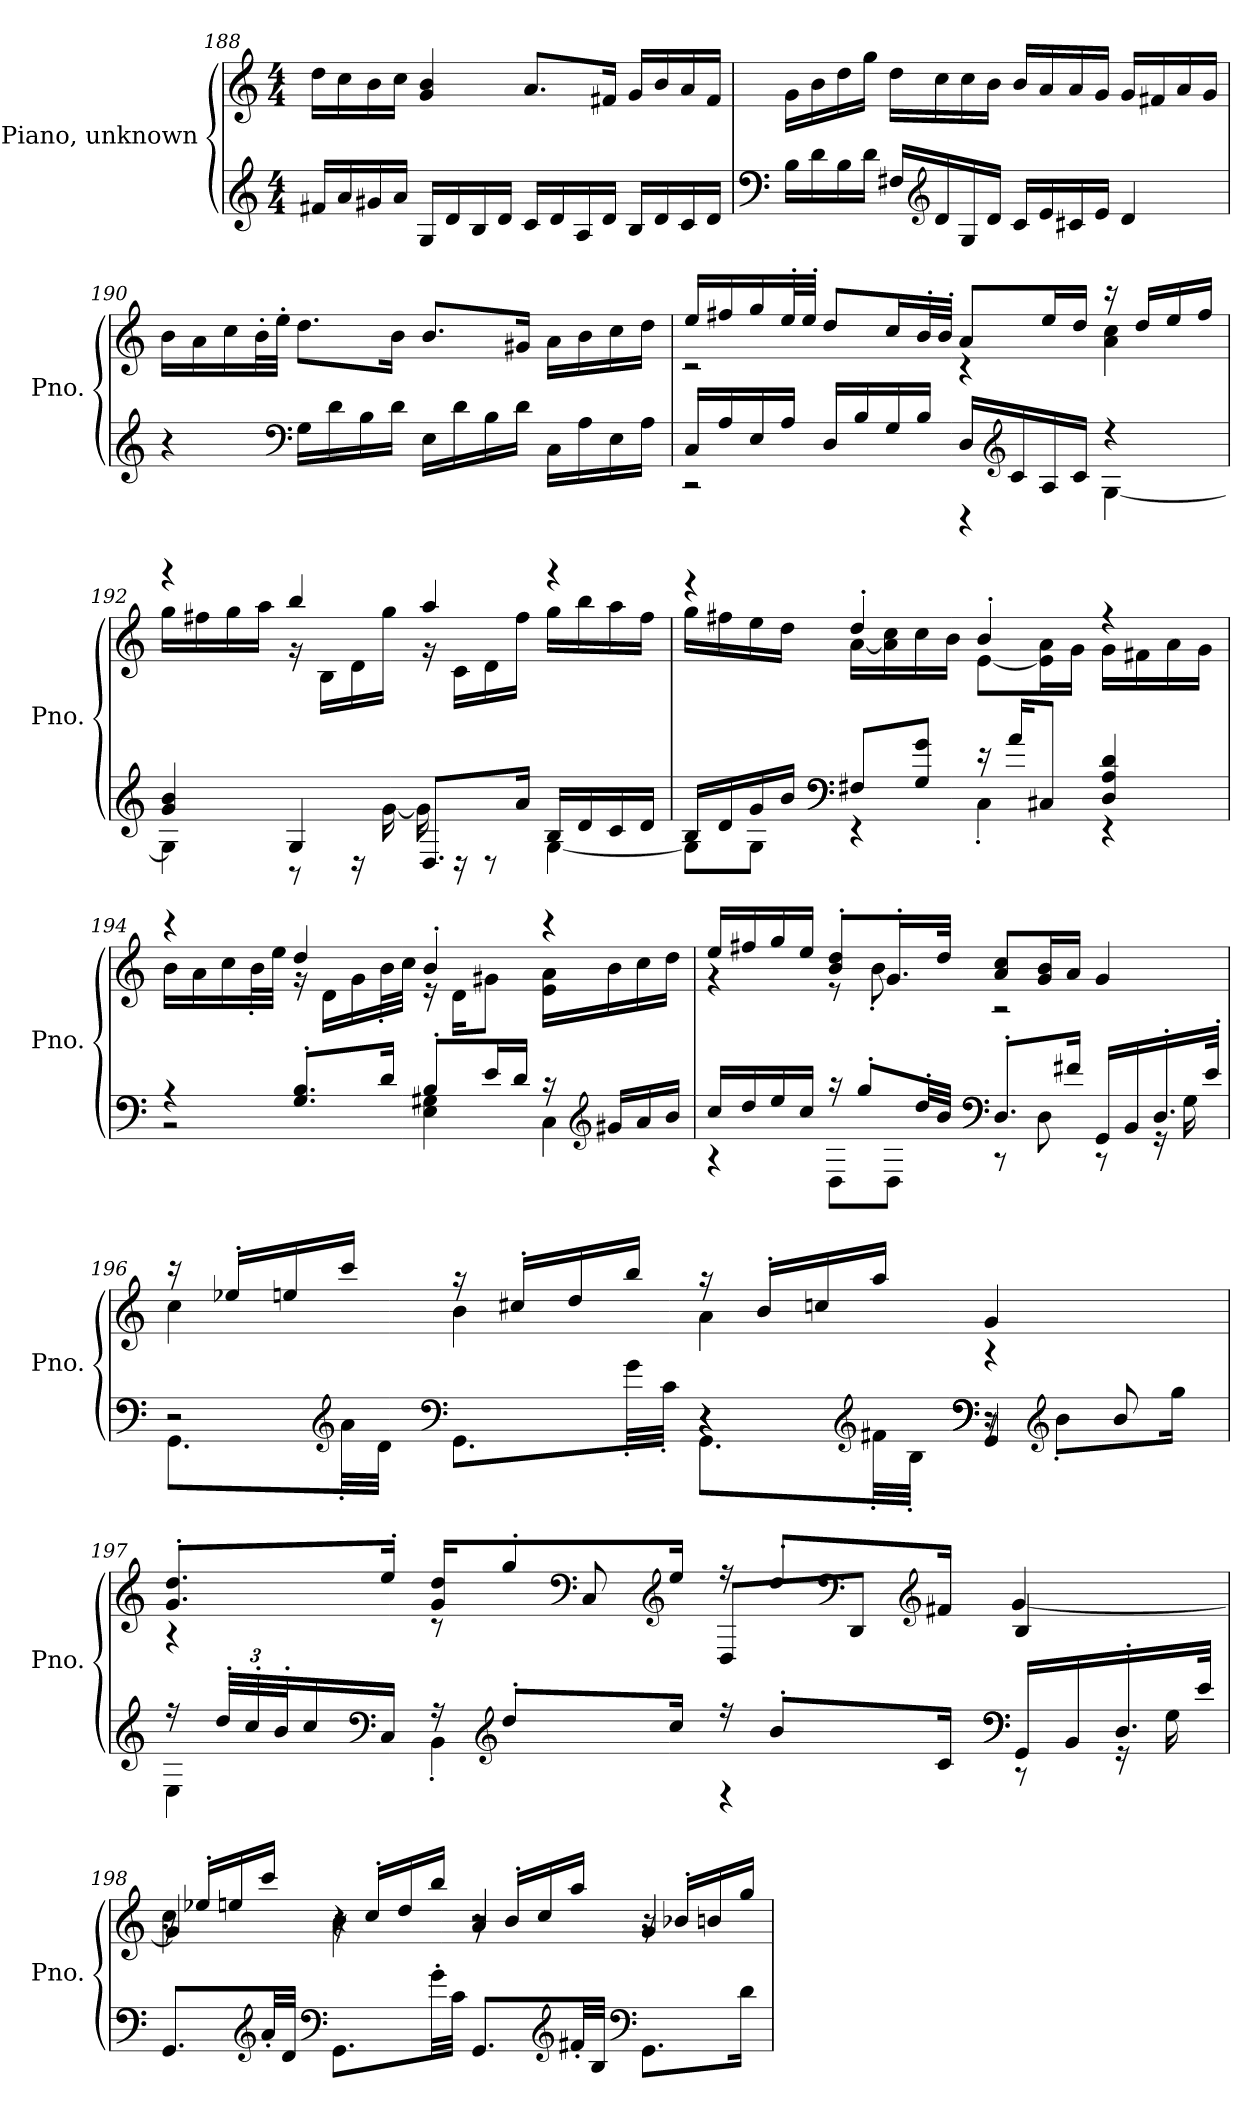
**kern	**kern
*part1	*part1
*staff2	*staff1
*I"Piano, unknown	*
*I'Pno.	*
*clefG2	*clefG2
*k[]	*k[]
*M4/4	*M4/4
=188	=188
16f#X/LL	16dd\LL
16a/	16cc\
16g#X/	16b\
16a/JJ	16cc\JJ
16G/LL	4g/ 4b/
16d/	.
16B/	.
16d/JJ	.
16c/LL	8.a/L
16d/	.
16A/	.
16d/JJ	16f#X/Jk
16B/LL	16g/LL
16d/	16b/
16c/	16a/
16d/JJ	16f#/JJ
!!LO:PB:g=z
=189	=189
*clefF4	*
16B\LL	16g\LL
16d\	16b\
16B\	16dd\
16d\JJ	16gg\JJ
16F#X/LL	16dd\LL
*clefG2	*
16d/	16cc\
16G/	16cc\
16d/JJ	16b\JJ
16c/LL	16b/LL
16e/	16a/
16c#X/	16a/
16e/JJ	16g/JJ
4d/	16g/LL
.	16f#X/
.	16a/
.	16g/JJ
=190	=190
4r	16b\LL
.	16a\
.	16cc\
.	32b'\L
.	32ee'\JJJ
*clefF4	*
16G\LL	8.dd\L
16d\	.
16B\	.
16d\JJ	16b\Jk
16E\LL	8.b/L
16d\	.
16B\	.
16d\JJ	16g#X/Jk
16C\LL	16a\LL
16A\	16b\
16E\	16cc\
16A\JJ	16dd\JJ
!!LO:LB:g=z
=191	=191
*^	*^
16C/LL	2r	16ee/LL	2r
16A/	.	16ff#X/	.
16E/	.	16gg/	.
16A/JJ	.	32ee'/L	.
.	.	32ee'/JJJ	.
16D/LL	.	8dd/L	.
16B/	.	.	.
16G/	.	16cc/L	.
16B/JJ	.	32b'/L	.
.	.	32b'/JJJ	.
16D/LL	4r	8a/L	4r
*clefG2	*	*	*
16c/	.	.	.
16A/	.	16ee/L	.
16c/JJ	.	16dd/JJ	.
4r	[4G\	16r	4a\ 4cc\
.	.	16dd/LL	.
.	.	16ee/	.
.	.	16ff#/JJ	.
=192	=192	=192	=192
4g/ 4b/	4G\]	4r	16gg\LL
.	.	.	16ff#X\
.	.	.	16gg\
.	.	.	16aa\JJ
4G/	8r	4bb/	16r
.	.	.	16B\LL
.	16r	.	16d\
.	[16g\	.	16gg\JJ
8.D/L	16g\]	4aa/	16r
.	16r	.	16c\LL
.	8r	.	16d\
16a/Jk	.	.	16ff#\JJ
16B/LL	[4G\	4r	16gg\LL
16d/	.	.	16bb\
16c/	.	.	16aa\
16d/JJ	.	.	16ff#\JJ
!!LO:LB:g=z	!!
=193	=193	=193	=193
16B/LL	8G\L]	4r	16gg\LL
16d/	.	.	16ff#X\
16g/	8G\J	.	16ee\
16b/JJ	.	.	16dd\JJ
*clefF4	*	*	*
8F#X/L	4r	4dd'/	[16a\LL
.	.	.	16a\] 16cc\
8G/ 8g/J	.	.	16cc\
.	.	.	16b\JJ
16r	4C'\	4b'/	[8e\L
16a/KL	.	.	.
8C#X/J	.	.	16e\] 16a\L
.	.	.	16g\JJ
4D/ 4A/ 4d/	4r	4r	16g\LL
.	.	.	16f#X\
.	.	.	16a\
.	.	.	16g\JJ
=194	=194	=194	=194
4r	2r	4r	16b\LL
.	.	.	16a\
.	.	.	16cc\
.	.	.	32b'\L
.	.	.	32ee\JJJ
8.G/' 8.B/'L	.	4dd/	16r
.	.	.	16d\LL
.	.	.	16g\
16d/Jk	.	.	32b'\L
.	.	.	32cc\JJJ
8B'/L	4E\ 4G#X\	4b'/	16r
.	.	.	16d\KL
16e/L	.	.	8g#X\J
16d/JJ	.	.	.
16r	4C\	4r	16e\ 16a\LL
*clefG2	*	*	*
16g#X/LL	.	.	16b\
16a/	.	.	16cc\
16b/JJ	.	.	16dd\JJ
!!LO:LB:g=z	!!
=195	=195	=195	=195
16cc/LL	4r	16ee/LL	4r
16dd/	.	16ff#X/	.
16ee/	.	16gg/	.
16cc/JJ	.	16ee/JJ	.
16r	8D\L	8b/' 8dd/'L	8r
8gg'/L	.	.	.
.	8D\J	16.g'/L	8b'\
32dd'/LL	.	.	.
32b/JJJ	.	32dd/JJk	.
*clefF4	*	*	*
8.D'/L	8r	8a/ 8cc/L	2r
.	8D\	16g/ 16b/L	.
16f#X/Jk	.	16a/JJ	.
16GG/LL	8r	4g/	.
16BB/	.	.	.
16.D'/	16r	.	.
.	16G\	.	.
32e'/JJk	.	.	.
!!LO:LB:g=z	!!
=196	=196	=196	=196
*	*^	*	*
2r	8.GG\L	2r	16r	4cc\
.	.	.	16ee-X'/LL	.
.	.	.	16een/	.
*clefG2	*	*	*	*
.	32a'\LL	.	16ccc/JJ	.
.	32d\JJJ	.	.	.
*clefF4	*	*	*	*
.	8.GG\L	.	16r	4b\
.	.	.	16cc#X'/LL	.
.	.	.	16dd/	.
.	32g'\LL	.	16bb/JJ	.
.	32c'\JJJ	.	.	.
4r	8.GG\L	4r	16r	4a\
.	.	.	16b'/LL	.
.	.	.	16ccn/	.
*clefG2	*	*	*	*
.	32f#X'\LL	.	16aa/JJ	.
.	32B'\JJJ	.	.	.
*clefF4	*	*	*	*
8r	16r	4GG/	4g/	4r
*clefG2	*	*	*	*
.	8b'\L	.	.	.
8b/	.	.	.	.
.	16gg\Jk	.	.	.
*	*v	*v	*	*
!!LO:LB:g=z	!!
=197	=197	=197	=197
16r	4E\	8.g/' 8.dd/'L	4r
*Xbrackettup	*	*	*
48dd'/LLL	.	.	.
48cc'/	.	.	.
48b'/J	.	.	.
16cc/	.	.	.
*clefF4	*	*	*
16C/JJ	.	16ee'/Jk	.
16r	4BB'\	16g/ 16dd/KL	8r
*clefG2	*	*	*
8dd'/L	.	8gg'/	.
*	*	*clefF4	*
.	.	.	8C/
*	*	*clefG2	*
16cc/Jk	.	16ee/Jk	.
16r	4r	16r	8D/L
8b'/L	.	8dd'/L	.
*	*	*clefF4	*
.	.	.	8DD/J
*	*	*clefG2	*
16c/Jk	.	16f#X/Jk	.
*clefF4	*	*	*
16GG/LL	8r	4B/	[4g/
16BB/	.	.	.
16.D'/	16r	.	.
.	16G\	.	.
32e/JJk	.	.	.
*v	*v	*	*
!!LO:PB:g=z
=198	=198	=198
*	*	*^
8.GG/L	16r	4cc\	4g/]
.	16ee-X'/LL	.	.
.	16een/	.	.
*clefG2	*	*	*
32a'/LL	16ccc/JJ	.	.
32d/JJJ	.	.	.
*clefF4	*	*	*
8.GG\L	16r	4b\	4r
.	16cc'/LL	.	.
.	16dd/	.	.
32g'\LL	16bb/JJ	.	.
32c\JJJ	.	.	.
8.GG/L	16r	2r	4a/
.	16b'/LL	.	.
.	16cc/	.	.
*clefG2	*	*	*
32f#X'/LL	16aa/JJ	.	.
32B/JJJ	.	.	.
*clefF4	*	*	*
8.GG\L	16r	.	4g/
.	16b-X'/LL	.	.
.	16bn/	.	.
16d\Jk	16gg/JJ	.	.
*	*v	*v	*v
=	=
*-	*-
